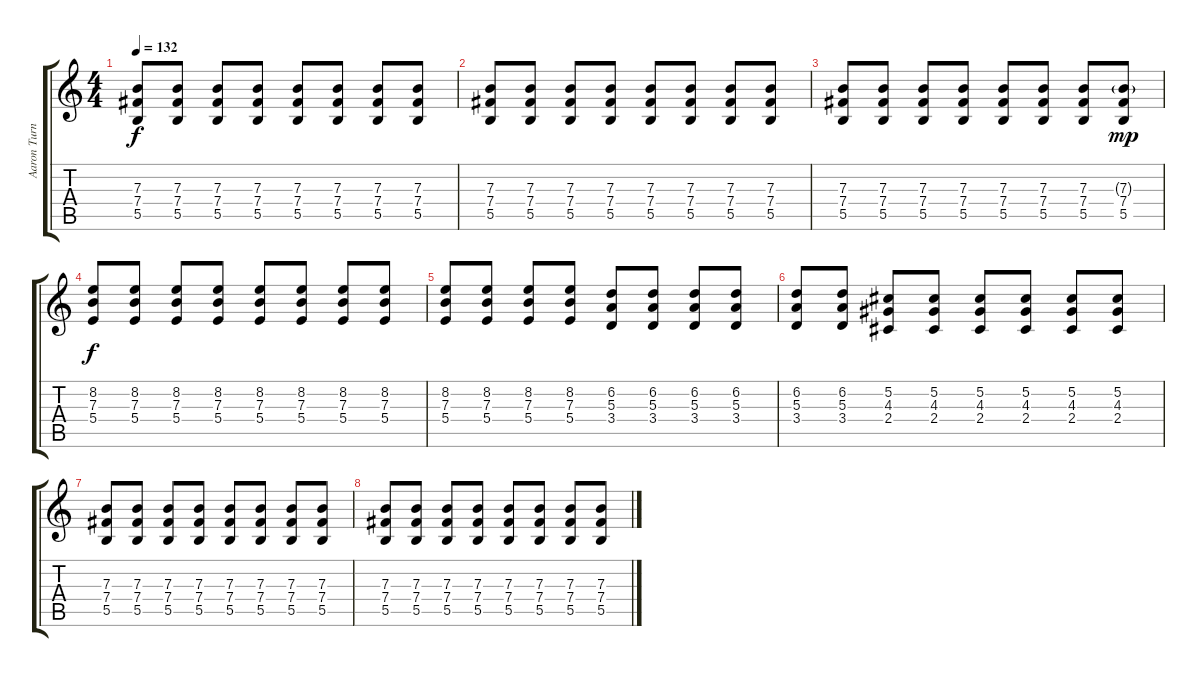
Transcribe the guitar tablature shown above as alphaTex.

\track ("Aaron Turner" "Aaron Turn") {instrument electricguitarclean}
\staff {score tabs}
\tuning (Db4 Ab3 E3 B2 Gb2 B1) {hide}
\ts (4 4)
\tempo 132
\clef g2
\ks c
(7.3 7.4 5.5).8{dy f volume 10 balance 4 instrument overdrivenguitar} (7.3 7.4 5.5).8 (7.3 7.4 5.5).8 (7.3 7.4 5.5).8 (7.3 7.4 5.5).8 (7.3 7.4 5.5).8 (7.3 7.4 5.5).8 (7.3 7.4 5.5).8 |
(7.3 7.4 5.5).8 (7.3 7.4 5.5).8 (7.3 7.4 5.5).8 (7.3 7.4 5.5).8 (7.3 7.4 5.5).8 (7.3 7.4 5.5).8 (7.3 7.4 5.5).8 (7.3 7.4 5.5).8 |
(7.3 7.4 5.5).8 (7.3 7.4 5.5).8 (7.3 7.4 5.5).8 (7.3 7.4 5.5).8 (7.3 7.4 5.5).8 (7.3 7.4 5.5).8 (7.3 7.4 5.5).8 (7.3{g} 7.4 5.5).8{dy mp} |
(8.2 7.3 5.4).8{dy f} (8.2 7.3 5.4).8 (8.2 7.3 5.4).8 (8.2 7.3 5.4).8 (8.2 7.3 5.4).8 (8.2 7.3 5.4).8 (8.2 7.3 5.4).8 (8.2 7.3 5.4).8 |
(8.2 7.3 5.4).8 (8.2 7.3 5.4).8 (8.2 7.3 5.4).8 (8.2 7.3 5.4).8 (6.2 5.3 3.4).8 (6.2 5.3 3.4).8 (6.2 5.3 3.4).8 (6.2 5.3 3.4).8 |
(6.2 5.3 3.4).8 (6.2 5.3 3.4).8 (5.2 4.3 2.4).8 (5.2 4.3 2.4).8 (5.2 4.3 2.4).8 (5.2 4.3 2.4).8 (5.2 4.3 2.4).8 (5.2 4.3 2.4).8 |
(7.3 7.4 5.5).8 (7.3 7.4 5.5).8 (7.3 7.4 5.5).8 (7.3 7.4 5.5).8 (7.3 7.4 5.5).8 (7.3 7.4 5.5).8 (7.3 7.4 5.5).8 (7.3 7.4 5.5).8 |
(7.3 7.4 5.5).8 (7.3 7.4 5.5).8 (7.3 7.4 5.5).8 (7.3 7.4 5.5).8 (7.3 7.4 5.5).8 (7.3 7.4 5.5).8 (7.3 7.4 5.5).8 (7.3 7.4 5.5).8
